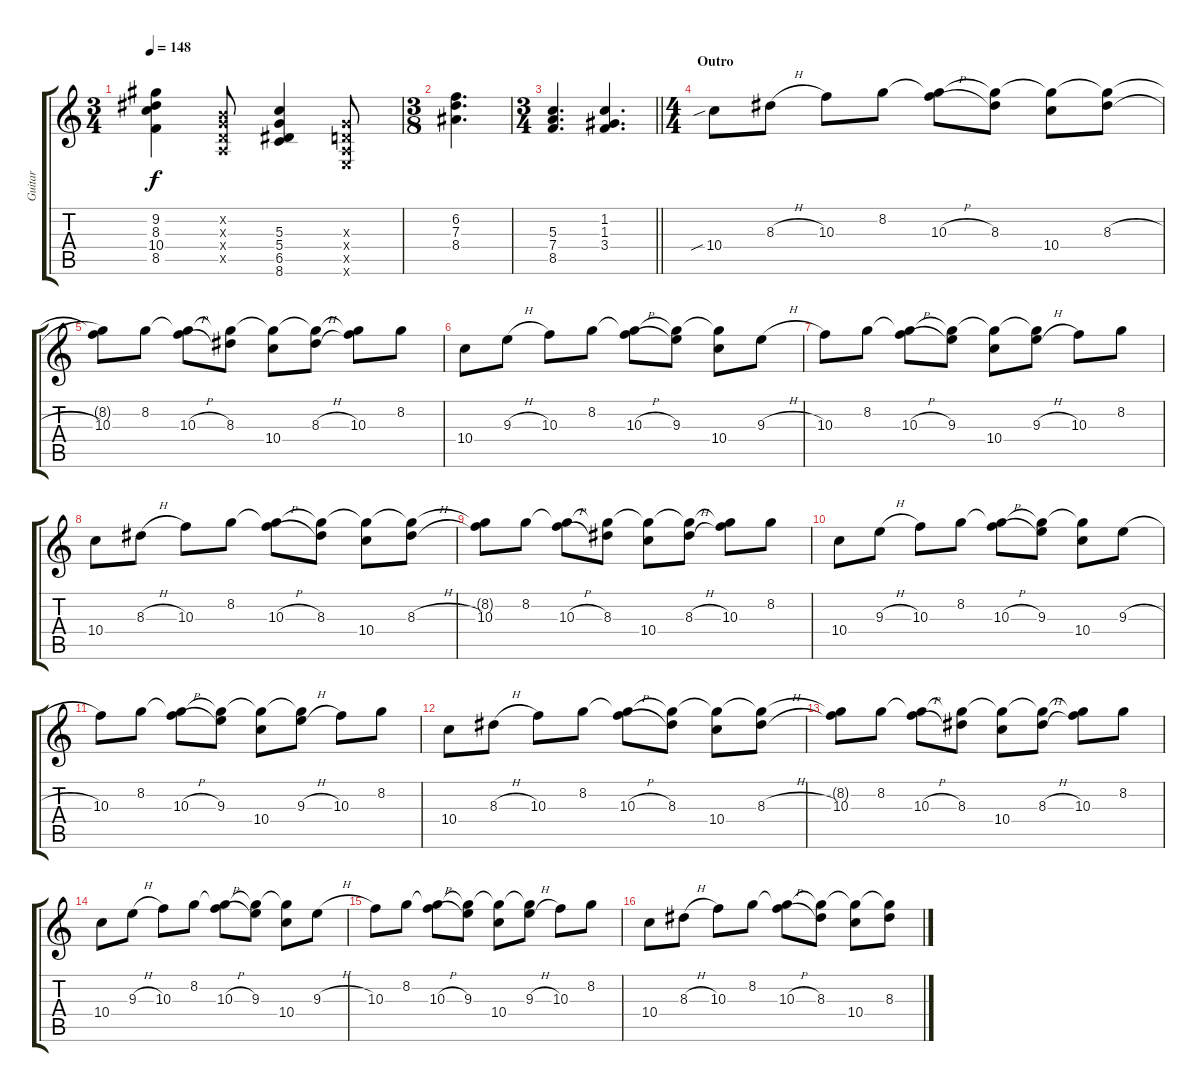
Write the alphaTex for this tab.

\track ("Guitar" "Guitar") {instrument overdrivenguitar}
\staff {score tabs}
\tuning (E4 B3 G3 D3 A2 E2) {hide}
\ts (3 4)
\tempo 148
\clef g2
\ks c
(9.2 8.3 10.4 8.5).4{dy f} (0.2{x} 0.3{x} 0.4{x} 0.5{x}).8 (5.3 5.4 6.5 8.6).4 (0.3{x} 0.4{x} 0.5{x} 0.6{x}).8 |
\ts (3 8)
(6.2 7.3 8.4).4{d} |
\ts (3 4)
\barLineRight lightlight
(5.3 7.4 8.5).4{d} (1.2 1.3 3.4).4{d} |
\ts (4 4)
\section ("" "Outro")
10.4{sib}.8 8.3{h}.8 10.3.8 8.2.8 (8.2{t} 10.3{h}).8 (8.2{t} 8.3).8 (8.2{t} 10.4).8 (8.2{t} 8.3{h}).8 |
(8.2{t} 10.3).8 8.2.8 (8.2{t} 10.3{h}).8 (8.2{t} 8.3).8 (8.2{t} 10.4).8 (8.2{t} 8.3{h}).8 (8.2{t} 10.3).8 8.2.8 |
10.4.8 9.3{h}.8 10.3.8 8.2.8 (8.2{t} 10.3{h}).8 (8.2{t} 9.3).8 (8.2{t} 10.4).8 9.3{h}.8 |
10.3.8 8.2.8 (8.2{t} 10.3{h}).8 (8.2{t} 9.3).8 (8.2{t} 10.4).8 (8.2{t} 9.3{h}).8 10.3.8 8.2.8 |
10.4.8 8.3{h}.8 10.3.8 8.2.8 (8.2{t} 10.3{h}).8 (8.2{t} 8.3).8 (8.2{t} 10.4).8 (8.2{t} 8.3{h}).8 |
(8.2{t} 10.3).8 8.2.8 (8.2{t} 10.3{h}).8 (8.2{t} 8.3).8 (8.2{t} 10.4).8 (8.2{t} 8.3{h}).8 (8.2{t} 10.3).8 8.2.8 |
10.4.8 9.3{h}.8 10.3.8 8.2.8 (8.2{t} 10.3{h}).8 (8.2{t} 9.3).8 (8.2{t} 10.4).8 9.3{h}.8 |
10.3.8 8.2.8 (8.2{t} 10.3{h}).8 (8.2{t} 9.3).8 (8.2{t} 10.4).8 (8.2{t} 9.3{h}).8 10.3.8 8.2.8 |
10.4.8 8.3{h}.8 10.3.8 8.2.8 (8.2{t} 10.3{h}).8 (8.2{t} 8.3).8 (8.2{t} 10.4).8 (8.2{t} 8.3{h}).8 |
(8.2{t} 10.3).8 8.2.8 (8.2{t} 10.3{h}).8 (8.2{t} 8.3).8 (8.2{t} 10.4).8 (8.2{t} 8.3{h}).8 (8.2{t} 10.3).8 8.2.8 |
10.4.8 9.3{h}.8 10.3.8 8.2.8 (8.2{t} 10.3{h}).8 (8.2{t} 9.3).8 (8.2{t} 10.4).8 9.3{h}.8 |
10.3.8 8.2.8 (8.2{t} 10.3{h}).8 (8.2{t} 9.3).8 (8.2{t} 10.4).8 (8.2{t} 9.3{h}).8 10.3.8 8.2.8 |
10.4.8 8.3{h}.8 10.3.8 8.2.8 (8.2{t} 10.3{h}).8 (8.2{t} 8.3).8 (8.2{t} 10.4).8 (8.2{t} 8.3{h}).8
